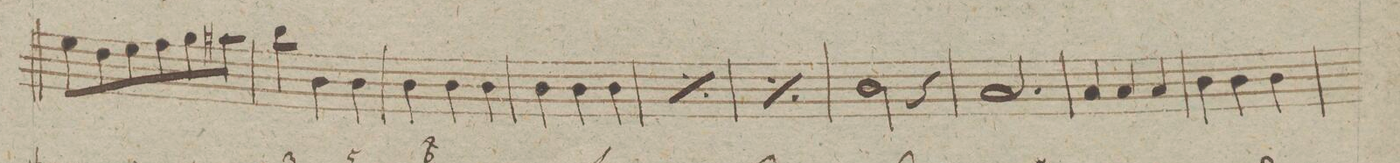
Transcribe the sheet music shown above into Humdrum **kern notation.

**kern	**fba	**dynam
*I"Organo	*	*
*clefF4	*	*
*k[f#]	*	*
*M3/4	*	*
8G\L	.	.
8F#\	.	.
8G\	.	.
8A\	.	.
8B\	.	.
8c#X\J	.	.
=21	=21	=21
4d\	.	.
4D\	.	.
4D\	.	.
=22	=22	=22
4D\	.	.
4D\	.	.
4D\	.	.
=23	=23	=23
4D\	.	.
4D\	.	.
4D\	.	.
=24	=24	=24
*rep	*	*
4D\	.	.
4D\	.	.
4D\	.	.
*Xrep	*	*
=25	=25	=25
*rep	*	*
4D\	.	.
4D\	.	.
4D\	.	.
*Xrep	*	*
=26	=26	=26
2D\	.	.
4r	.	.
=27	=27	=27
2.C/	.	.
=28	=28	=28
4C/	.	.
4C/	.	.
4C/	.	.
=29	=29	=29
4D\	.	.
4D\	.	.
4D\	.	.
=30	=30	=30
*-	*-	*-
